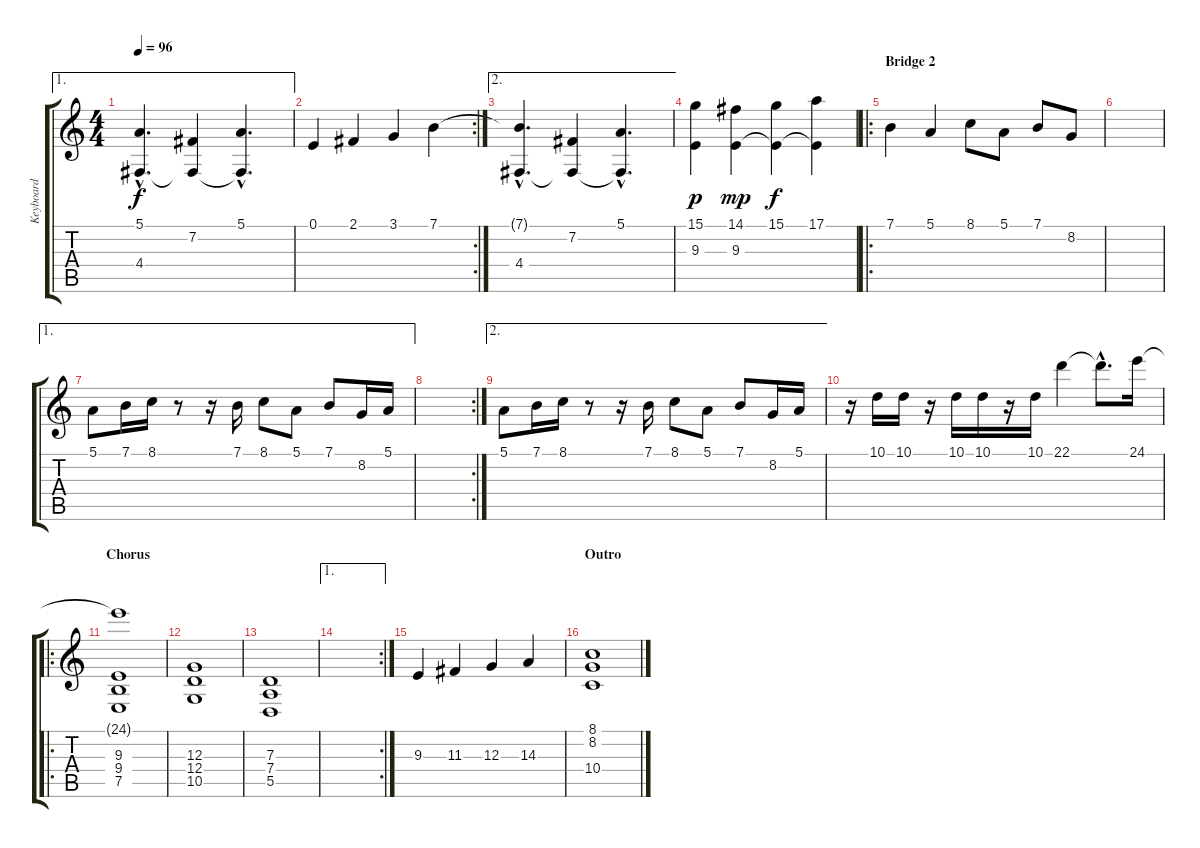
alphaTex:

\track ("Keyboard" "Keyboard") {instrument synthstrings1}
\staff {score tabs}
\tuning (E4 B3 G3 D3 A2 E2) {hide}
\ae 1
\ts (4 4)
\tempo 96
\clef g2
\ks c
(5.1{hac t} 4.4{hac}).4{d dy f} (7.2 4.4{t}).4 (5.1{hac} 4.4{hac t}).4{d} |
\rc 2
0.1.4 2.1.4 3.1.4 7.1.4 |
\ae 2
(7.1{hac t} 4.4{hac}).4{d} (7.2 4.4{t}).4 (5.1{hac} 4.4{hac t}).4{d} |
(15.1 9.3).4{dy p} (14.1 9.3).4{dy mp} (15.1 9.3{t}).4{dy f} (17.1 9.3{t}).4 |
\ro
\section ("" "Bridge 2")
7.1.4 5.1.4 8.1.8 5.1.8 7.1.8 8.2.8 |
|
\ae 1
5.1.8 7.1.16 8.1.16 r.8 r.16 7.1.16 8.1.8 5.1.8 7.1.8 8.2.16 5.1.16 |
\rc 2
|
\ae 2
5.1.8 7.1.16 8.1.16 r.8 r.16 7.1.16 8.1.8 5.1.8 7.1.8 8.2.16 5.1.16 |
r.16 10.1.16 10.1.16 r.16 10.1.16 10.1.16 r.16 10.1.16 22.1.4 22.1{hac t}.8{d} 24.1.16 |
\ro
\section ("" "Chorus")
(24.1{t} 9.3 9.4 7.5).1 |
(12.3 12.4 10.5).1 |
(7.3 7.4 5.5).1 |
\ae 1
\rc 2
|
9.3.4 11.3.4 12.3.4 14.3.4 |
\section ("" "Outro")
(8.1 8.2 10.4).1
